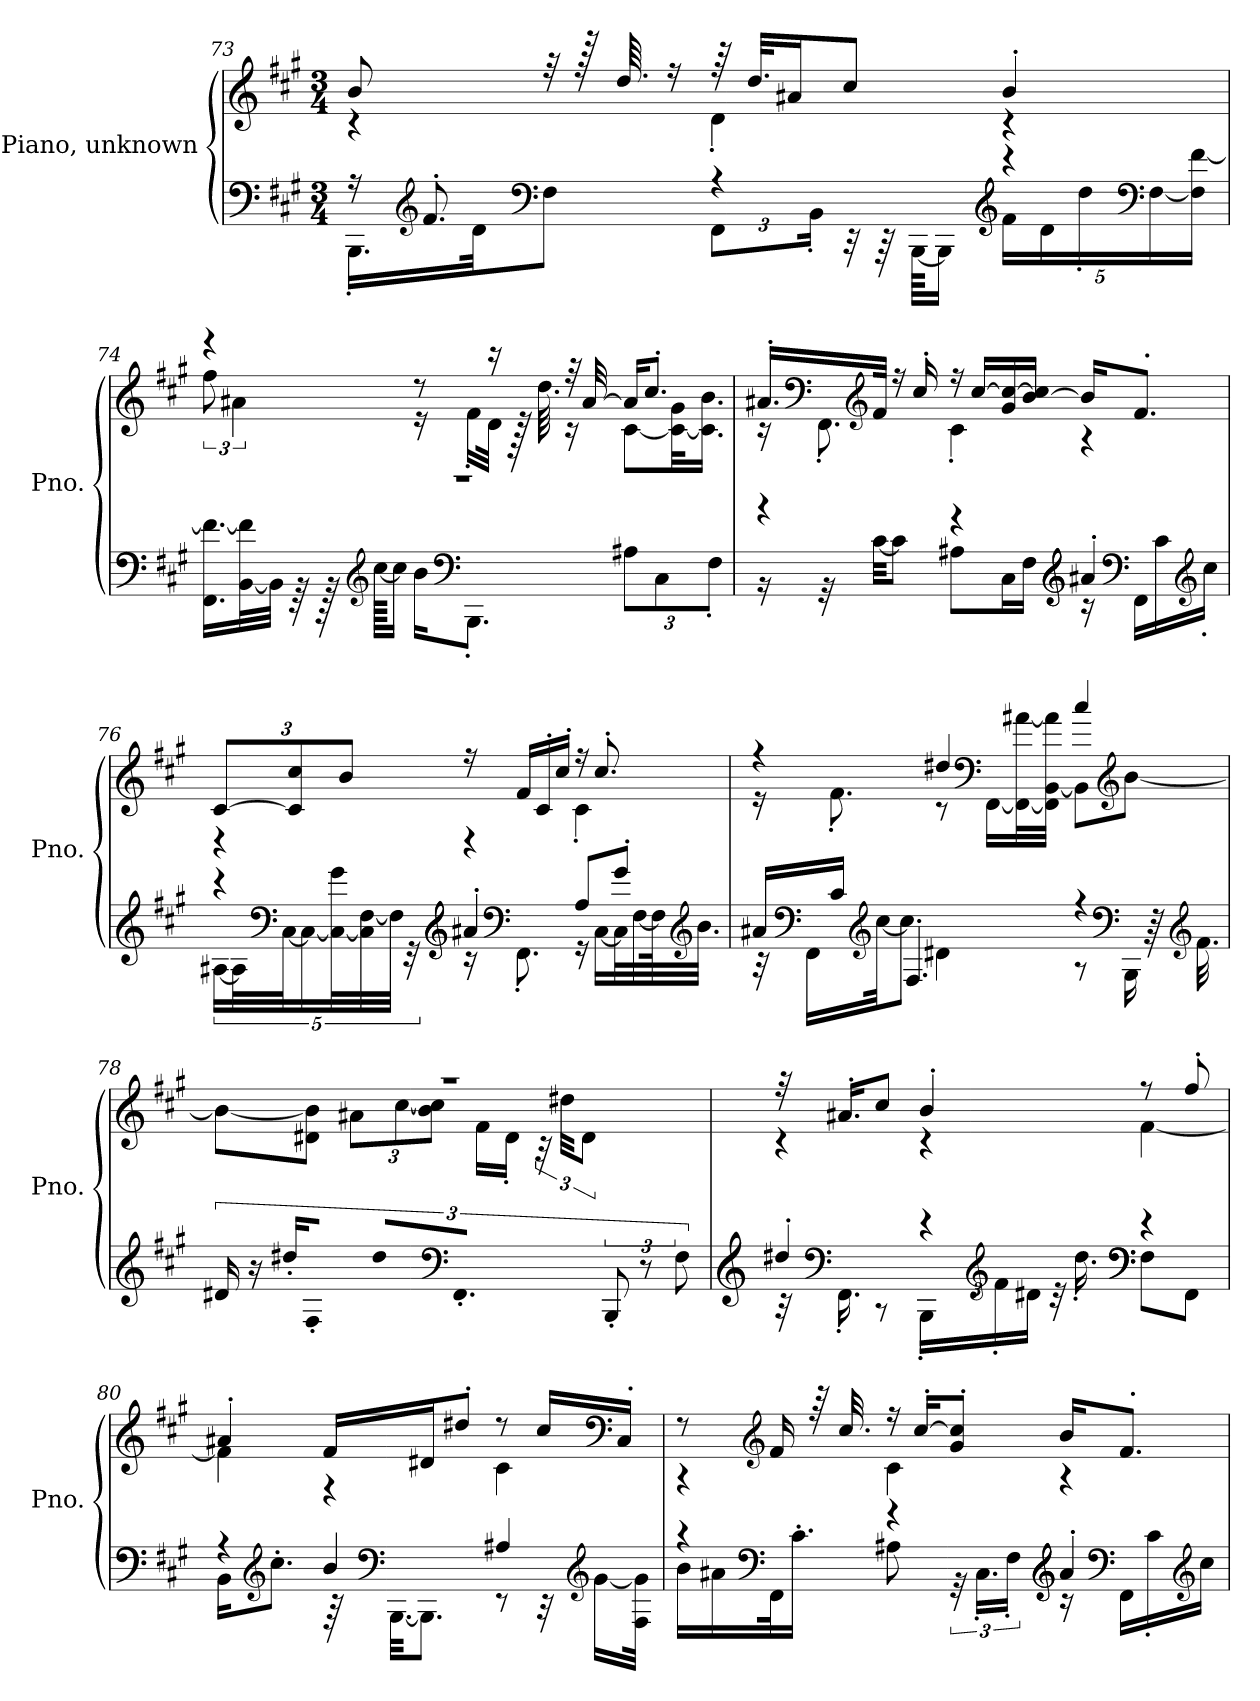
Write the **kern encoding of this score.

**kern	**kern
*part1	*part1
*staff2	*staff1
*I"Piano, unknown	*
*I'Pno.	*
!!LO:LB:g=z
*clefF4	*clefG2
*k[f#c#g#]	*k[f#c#g#]
*M3/4	*M3/4
=73	=73
*^	*^
16r	16.BBB'\LL	8b/	4r
*clefG2	*	*	*
8.f#'/	.	.	.
.	32d\JK	.	.
*clefF4	*	*	*
.	8F#\J	32r	.
.	.	128r	.
.	.	64.dd/	.
.	.	16r	.
*	*Xbrackettup	*	*
4r	12FF#\L	64r	4d'\
.	.	32.dd/KLL	.
.	.	16a#X/J	.
.	24BB'\Jk	.	.
.	32r	8cc#/J	.
.	64r	.	.
.	[64BBB\KKLL	.	.
.	16BBB\JJ]	.	.
*clefG2	*	*	*
4r	20f#\LL	4b'/	4r
.	20d\	.	.
.	20dd'\	.	.
*clefF4	*	*	*
.	[20F#\	.	.
.	20F#\] [20f#\JJ	.	.
!!LO:LB:g=z	!!
=74	=74	=74	=74
2.r	16.FF#\ 16.f#\_LL	4r	12ff#\
.	.	.	6a#X\
.	[32BB\ 32f#\]L	.	.
.	32BB\JJJ]	.	.
.	64r	.	.
.	128r	.	.
*clefG2	*	*	*
.	[128cc#\KKKLL	.	.
.	16cc#\JJ]	.	.
.	16b\KL	8r	16r
*clefF4	*	*	*
.	8.BBB'\J	.	16f#'\LL
.	.	16r	32d\JJk
.	.	.	128r
.	.	.	64.dd\
.	.	32r	16r
.	.	[32a#/	.
.	12A#X\L	16a#/KL]	[8c#\L
.	.	8.cc#'/J	.
.	12C#\	.	.
.	.	.	32c#\_ 32g#\KL
.	.	.	16.c#\] 16.b\JJ
.	12F#'\J	.	.
!!LO:LB:g=z	!!
=75	=75	=75	=75
4r	16r	16.a#X'/LL	16r
*	*	*clefF4	*
.	32r	.	8.FF#'\
*	*	*clefG2	*
.	[32c#\KKL	32f#/JJk	.
.	8c#\J]	16r	.
.	.	16cc#'/	.
4r	8A#X\L	16r	4c#'\
.	.	[16cc#/LL	.
.	16C#\L	16g#/ 16cc#/_	.
.	16F#\JJ	[16b/ 16cc#/]JJ	.
*clefG2	*	*	*
4a#X'/	16r	16b/KL]	4r
*clefF4	*	*	*
.	16FF#\LL	8.f#'/J	.
.	16c#\	.	.
*clefG2	*	*	*
.	16cc#'\JJ	.	.
!!LO:LB:g=z	!!
=76	=76	=76	=76
*	*brackettup	*Xbrackettup	*
4r	[20A#X\LL	[12c#/L	4r
.	40A#\L]	.	.
*clefF4	*	*	*
.	[40C#\J	.	.
.	.	12c#/] 12cc#/	.
.	20C#\_	.	.
.	40C#\_ 40g#\L	.	.
.	.	12b/J	.
.	40C#\] [40F#\	.	.
.	40F#\JJJ]	.	.
.	40r	.	.
*clefG2	*	*	*
4a#X'/	16r	16r	4r
*clefF4	*	*	*
.	8.FF#'\	16f#/LL	.
.	.	16c#'/	.
.	.	16cc#'/JJ	.
8A#/L	16r	16r	4c#'\
.	[16C#\LL	8.cc#'/	.
8g#'/J	32C#\L]	.	.
.	[32F#\	.	.
.	64F#\K]	.	.
*clefG2	*	*	*
.	32.b\JJJ	.	.
!!LO:LB:g=z	!!
=77	=77	=77	=77
16a#X/LL	32r	4r	16r
*clefF4	*	*	*
.	16FF#\LL	.	.
16c#/JJ	.	.	8.f#'\
*clefG2	*	*	*
.	[32cc#\JK	.	.
4.F#'/	8cc#\J]	.	.
.	4d#X\	4dd#X/	8r
*	*	*clefF4	*
.	.	.	[16FF#\LL
.	.	.	32FF#\_ [32a#X\L
.	.	.	32FF#\] [32BB\ 32a#\]JJJ
4r	8r	4cc#/	8BB\L]
*clefF4	*	*clefG2	*
.	16BBB\	.	[8b\J
.	64r	.	.
*clefG2	*	*	*
.	32.f#\	.	.
*v	*v	*	*
!!LO:PB:g=z	!!
=78	=78	=78
24d#X/	2.r	8b\L_
24r	.	.
24dd#X'/KL	.	.
8F#'/J	.	8d#X\ 8b\]J
16dd#/KL	.	12a#X\L
*clefF4	*	*
8.FF#'/J	.	.
.	.	[12cc#\
.	.	12b\ 12cc#\]J
12BBB'/	.	16f#\LL
.	.	16d#'\JJ
12r	.	.
*	*	*brackettup
.	.	48r
.	.	48dd#X\KKL
12F#\	.	12d#\J
=79	=79	=79
*clefG2	*	*
*^	*	*
4dd#X'/	32r	32r	4r
*clefF4	*	*	*
.	16.FF#'\	16.a#X'/KL	.
.	8r	8cc#/J	.
*	*Xbrackettup	*	*
4r	24BBB'\LL	4b'/	4r
*clefG2	*	*	*
.	24f#'\	.	.
.	24d#X\JJ	.	.
.	32r	.	.
.	16.dd#'\	.	.
*clefF4	*	*	*
4r	8F#\L	8r	[4f#\
.	8FF#\J	8ff#'/	.
!!LO:LB:g=z	!!
=80	=80	=80	=80
4r	16BB\KL	4a#X'/	4f#\]
*clefG2	*	*	*
.	8.cc#'\J	.	.
4b/	64r	16f#/LL	4r
*clefF4	*	*	*
.	[32.BBB\KKL	.	.
.	8.BBB\J]	16d#X/J	.
.	.	8dd#X'/J	.
4A#X/	8r	8r	4c#\
.	32r	16cc#/LL	.
*clefG2	*	*	*
.	[16g#\LL	.	.
*	*	*clefF4	*
.	.	16C#'/JJ	.
.	32F#\ 32g#\]JJk	.	.
=81	=81	=81	=81
4r	16b\LL	8r	4r
.	16a#X\	.	.
*clefF4	*	*clefG2	*
.	32FF#\K	16f#/	.
.	16.c#'\JJ	.	.
.	.	64r	.
.	.	32.cc#/	.
4r	8A#X\	16r	4c#\
.	.	[16cc#'/KL	.
*	*brackettup	*	*
.	48r	8g#/' 8cc#/]'J	.
.	24.C#'\LL	.	.
.	24F#'\JJ	.	.
*clefG2	*	*	*
4a#'/	16r	16b/KL	4r
*clefF4	*	*	*
.	16FF#\LL	8.f#'/J	.
.	16c#'\	.	.
*clefG2	*	*	*
.	16cc#\JJ	.	.
*v	*v	*	*
*	*v	*v
=	=
*-	*-
